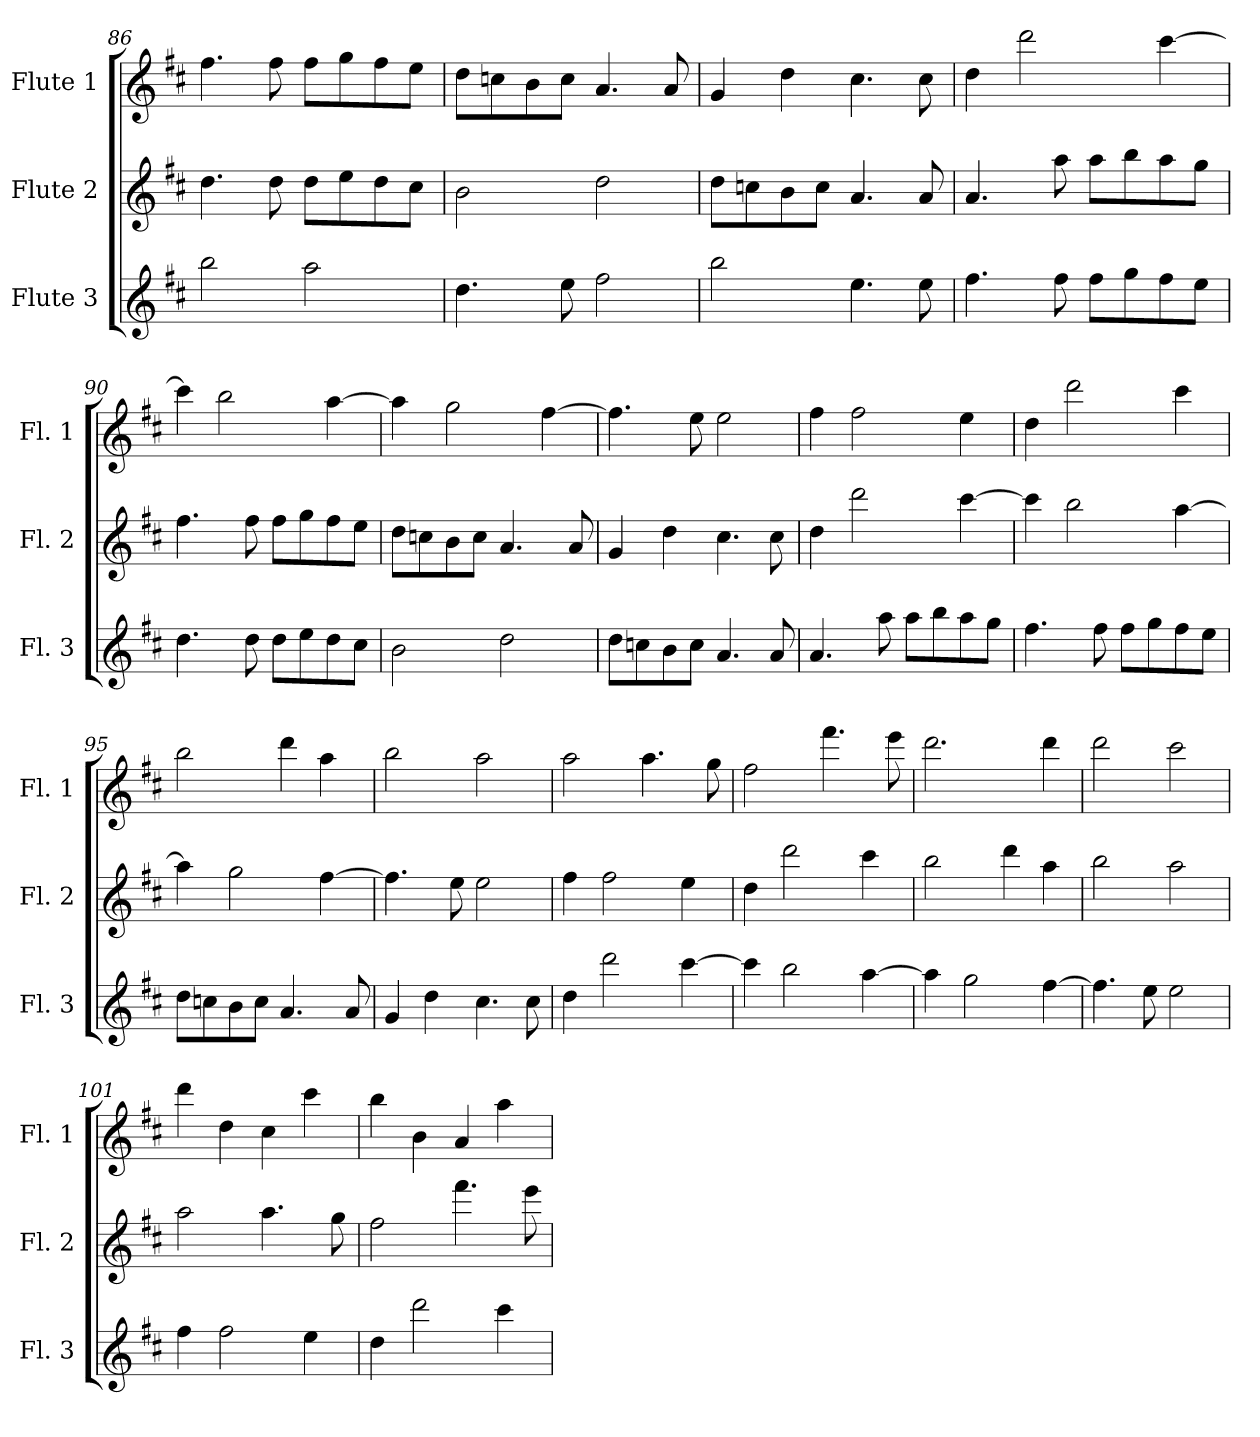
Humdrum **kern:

**kern	**kern	**kern
*part3	*part2	*part1
*staff3	*staff2	*staff1
*I"Flute 3	*I"Flute 2	*I"Flute 1
*I'Fl. 3	*I'Fl. 2	*I'Fl. 1
!!LO:LB:g=z
*clefG2	*clefG2	*clefG2
*k[f#c#]	*k[f#c#]	*k[f#c#]
*D:	*D:	*D:
=86	=86	=86
2bb\	4.dd\	4.ff#\
.	8dd\	8ff#\
2aa\	8dd\L	8ff#\L
.	8ee\	8gg\
.	8dd\	8ff#\
.	8cc#\J	8ee\J
=87	=87	=87
4.dd\	2b\	8dd\L
.	.	8ccn\
.	.	8b\
8ee\	.	8cc\J
2ff#\	2dd\	4.a/
.	.	8a/
=88	=88	=88
2bb\	8dd\L	4g/
.	8ccn\	.
.	8b\	4dd\
.	8cc\J	.
4.ee\	4.a/	4.cc#\
8ee\	8a/	8cc#\
=89	=89	=89
4.ff#\	4.a/	4dd\
.	.	2ddd\
8ff#\	8aa\	.
8ff#\L	8aa\L	.
8gg\	8bb\	.
8ff#\	8aa\	[4ccc#\
8ee\J	8gg\J	.
=90	=90	=90
4.dd\	4.ff#\	4ccc#\]
.	.	2bb\
8dd\	8ff#\	.
8dd\L	8ff#\L	.
8ee\	8gg\	.
8dd\	8ff#\	[4aa\
8cc#\J	8ee\J	.
!!LO:PB:g=z
=91	=91	=91
2b\	8dd\L	4aa\]
.	8ccn\	.
.	8b\	2gg\
.	8cc\J	.
2dd\	4.a/	.
.	.	[4ff#\
.	8a/	.
=92	=92	=92
8dd\L	4g/	4.ff#\]
8ccn\	.	.
8b\	4dd\	.
8cc\J	.	8ee\
4.a/	4.cc#\	2ee\
8a/	8cc#\	.
=93	=93	=93
4.a/	4dd\	4ff#\
.	2ddd\	2ff#\
8aa\	.	.
8aa\L	.	.
8bb\	.	.
8aa\	[4ccc#\	4ee\
8gg\J	.	.
=94	=94	=94
4.ff#\	4ccc#\]	4dd\
.	2bb\	2ddd\
8ff#\	.	.
8ff#\L	.	.
8gg\	.	.
8ff#\	[4aa\	4ccc#\
8ee\J	.	.
=95	=95	=95
8dd\L	4aa\]	2bb\
8ccn\	.	.
8b\	2gg\	.
8cc\J	.	.
4.a/	.	4ddd\
.	[4ff#\	4aa\
8a/	.	.
=96	=96	=96
4g/	4.ff#\]	2bb\
4dd\	.	.
.	8ee\	.
4.cc#\	2ee\	2aa\
8cc#\	.	.
!!LO:LB:g=z
=97	=97	=97
4dd\	4ff#\	2aa\
2ddd\	2ff#\	.
.	.	4.aa\
[4ccc#\	4ee\	.
.	.	8gg\
=98	=98	=98
4ccc#\]	4dd\	2ff#\
2bb\	2ddd\	.
.	.	4.fff#\
[4aa\	4ccc#\	.
.	.	8eee\
=99	=99	=99
4aa\]	2bb\	2.ddd\
2gg\	.	.
.	4ddd\	.
[4ff#\	4aa\	4ddd\
=100	=100	=100
4.ff#\]	2bb\	2ddd\
8ee\	.	.
2ee\	2aa\	2ccc#\
=101	=101	=101
4ff#\	2aa\	4ddd\
2ff#\	.	4dd\
.	4.aa\	4cc#\
4ee\	.	4ccc#\
.	8gg\	.
=102	=102	=102
4dd\	2ff#\	4bb\
2ddd\	.	4b\
.	4.fff#\	4a/
4ccc#\	.	4aa\
.	8eee\	.
=	=	=
*-	*-	*-
